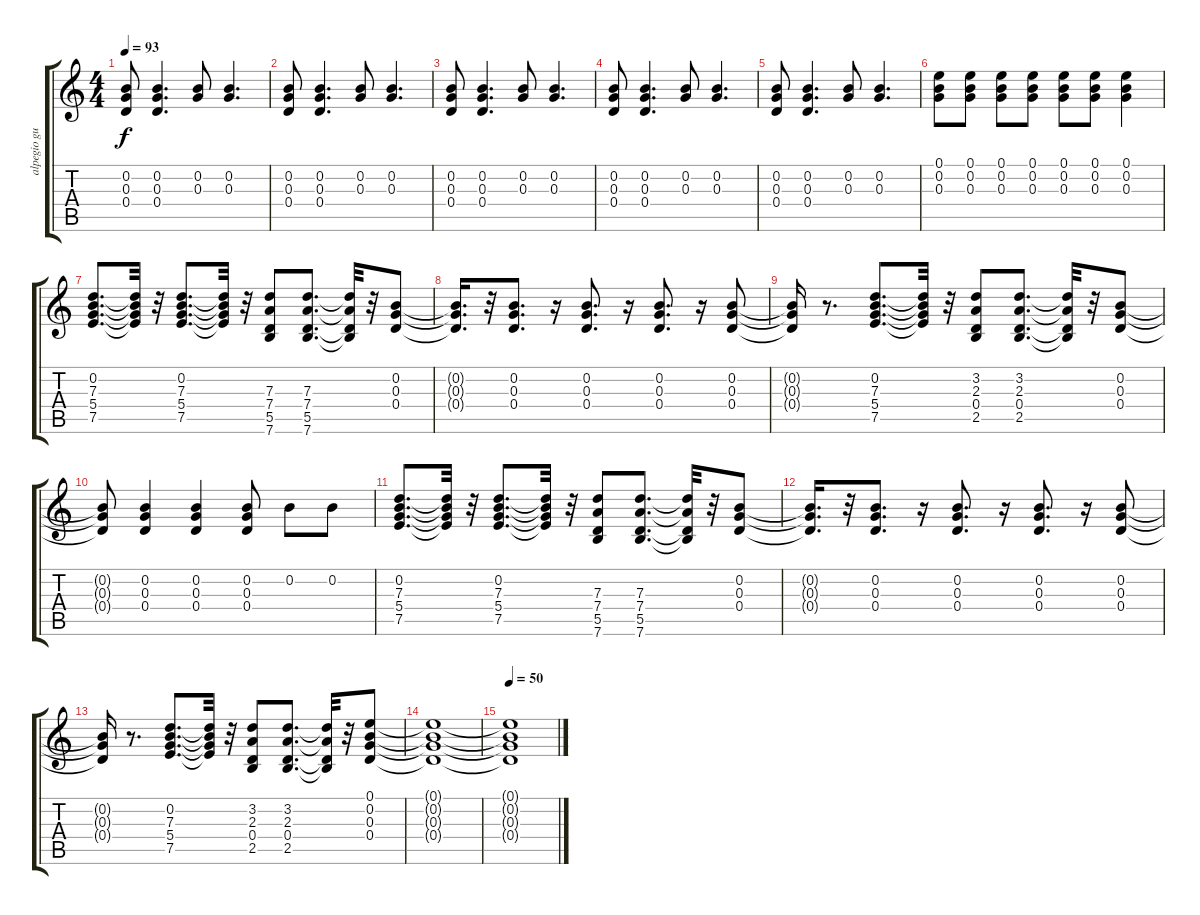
\track ("alpegio guitar" "alpegio gu") {instrument acousticguitarnylon}
\staff {score tabs}
\tuning (E4 B3 G3 D3 A2 E2) {hide}
\ts (4 4)
\tempo 93
\clef g2
\ks c
(0.2 0.3 0.4).8{dy f} (0.2 0.3 0.4).4{d} (0.2 0.3).8 (0.2 0.3).4{d} |
(0.2 0.3 0.4).8 (0.2 0.3 0.4).4{d} (0.2 0.3).8 (0.2 0.3).4{d} |
(0.2 0.3 0.4).8 (0.2 0.3 0.4).4{d} (0.2 0.3).8 (0.2 0.3).4{d} |
(0.2 0.3 0.4).8 (0.2 0.3 0.4).4{d} (0.2 0.3).8 (0.2 0.3).4{d} |
(0.2 0.3 0.4).8 (0.2 0.3 0.4).4{d} (0.2 0.3).8 (0.2 0.3).4{d} |
(0.1 0.2 0.3).8 (0.1 0.2 0.3).8 (0.1 0.2 0.3).8 (0.1 0.2 0.3).8 (0.1 0.2 0.3).8 (0.1 0.2 0.3).8 (0.1 0.2 0.3).4 |
(0.2 7.3 5.4 7.5).8{d} (0.2{t} 7.3{t} 5.4{t} 7.5{t}).32 r.32 (0.2 7.3 5.4 7.5).8{d} (0.2{t} 7.3{t} 5.4{t} 7.5{t}).32 r.32 (7.3 7.4 5.5 7.6).8 (7.3 7.4 5.5 7.6).8{d} (7.3{t} 7.4{t} 5.5{t} 7.6{t}).32 r.32 (0.2 0.3 0.4).8 |
(0.2{t} 0.3{t} 0.4{t}).16{d} r.32 (0.2 0.3 0.4).8{d} r.16 (0.2 0.3 0.4).8{d} r.16 (0.2 0.3 0.4).8{d} r.16 (0.2 0.3 0.4).8 |
(0.2{t} 0.3{t} 0.4{t}).16 r.8{d} (0.2 7.3 5.4 7.5).8{d} (0.2{t} 7.3{t} 5.4{t} 7.5{t}).32 r.32 (3.2 2.3 0.4 2.5).8 (3.2 2.3 0.4 2.5).8{d} (3.2{t} 2.3{t} 0.4{t} 2.5{t}).32 r.32 (0.2 0.3 0.4).8 |
(0.2{t} 0.3{t} 0.4{t}).8 (0.2 0.3 0.4).4 (0.2 0.3 0.4).4 (0.2 0.3 0.4).8 0.2.8 0.2.8 |
(0.2 7.3 5.4 7.5).8{d} (0.2{t} 7.3{t} 5.4{t} 7.5{t}).32 r.32 (0.2 7.3 5.4 7.5).8{d} (0.2{t} 7.3{t} 5.4{t} 7.5{t}).32 r.32 (7.3 7.4 5.5 7.6).8 (7.3 7.4 5.5 7.6).8{d} (7.3{t} 7.4{t} 5.5{t} 7.6{t}).32 r.32 (0.2 0.3 0.4).8 |
(0.2{t} 0.3{t} 0.4{t}).16{d} r.32 (0.2 0.3 0.4).8{d} r.16 (0.2 0.3 0.4).8{d} r.16 (0.2 0.3 0.4).8{d} r.16 (0.2 0.3 0.4).8 |
(0.2{t} 0.3{t} 0.4{t}).16 r.8{d} (0.2 7.3 5.4 7.5).8{d} (0.2{t} 7.3{t} 5.4{t} 7.5{t}).32 r.32 (3.2 2.3 0.4 2.5).8 (3.2 2.3 0.4 2.5).8{d} (3.2{t} 2.3{t} 0.4{t} 2.5{t}).32 r.32 (0.1 0.2 0.3 0.4).8 |
(0.1{t} 0.2{t} 0.3{t} 0.4{t}).1 |
\tempo 50
(0.1{t} 0.2{t} 0.3{t} 0.4{t}).1
